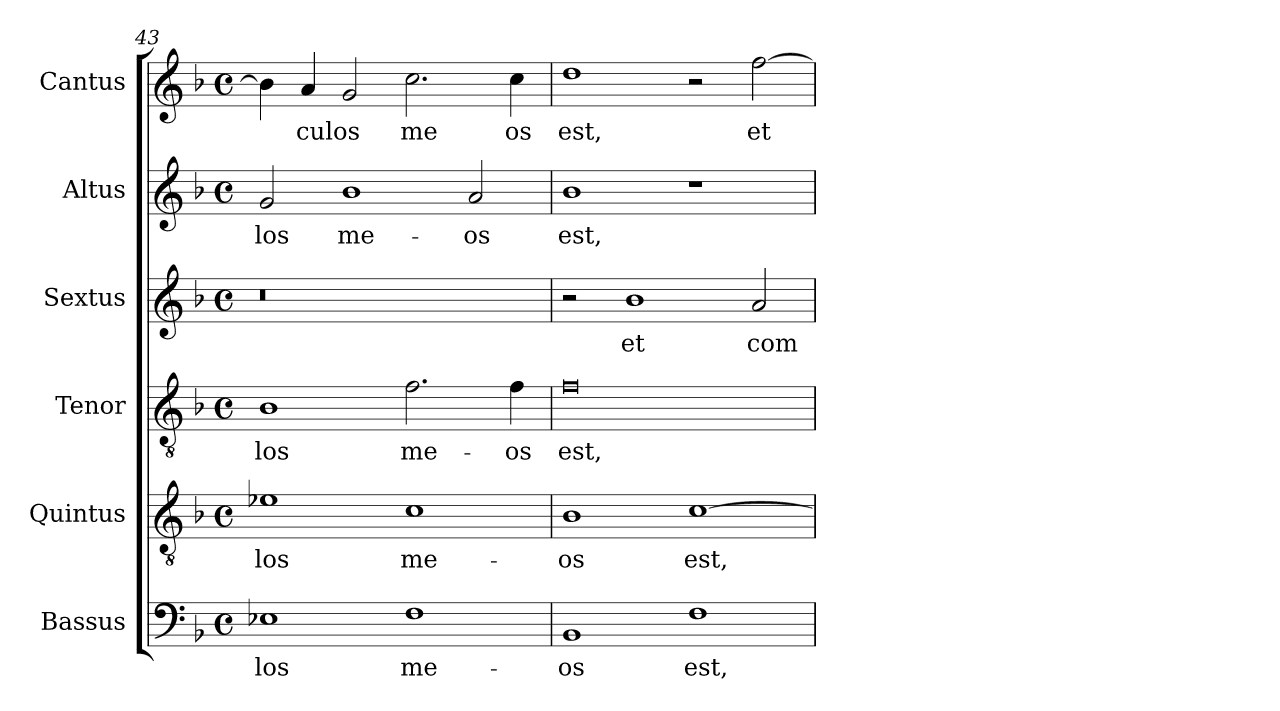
**kern	**text	**kern	**text	**kern	**text	**kern	**text	**kern	**text	**kern	**text
*part6	*part6	*part5	*part5	*part4	*part4	*part3	*part3	*part2	*part2	*part1	*part1
*staff6	*staff6	*staff5	*staff5	*staff4	*staff4	*staff3	*staff3	*staff2	*staff2	*staff1	*staff1
*I"Bassus	*	*I"Quintus	*	*I"Tenor	*	*I"Sextus	*	*I"Altus	*	*I"Cantus	*
*clefF4	*	*clefGv2	*	*clefGv2	*	*clefG2	*	*clefG2	*	*clefG2	*
*k[b-]	*	*k[b-]	*	*k[b-]	*	*k[b-]	*	*k[b-]	*	*k[b-]	*
*F:	*	*F:	*	*F:	*	*F:	*	*F:	*	*F:	*
*M4/4	*	*M4/4	*	*M4/4	*	*M4/4	*	*M4/4	*	*M4/4	*
*met(c)	*	*met(c)	*	*met(c)	*	*met(c)	*	*met(c)	*	*met(c)	*
=43	=43	=43	=43	=43	=43	=43	=43	=43	=43	=43	=43
!	!LO:LY:b:cj	!	!LO:LY:b:cj	!	!LO:LY:b:cj	!	!	!	!LO:LY:b:cj	!	!
1E-X	-los	1e-X	-los	1B-	-los	0r	.	2g/	-los	4b-\]	.
!	!	!	!	!	!	!	!	!	!	!	!LO:LY:b
.	.	.	.	.	.	.	.	.	.	4a/	culos
!	!	!	!	!	!	!	!	!	!LO:LY:b:cj	!	!
.	.	.	.	.	.	.	.	1b-	me-	2g/	.
!	!LO:LY:b:cj	!	!LO:LY:b:cj	!	!LO:LY:b:cj	!	!	!	!	!	!LO:LY:b:cj
1F	me-	1c	me-	2.f\	me-	.	.	.	.	2.cc\	me
!	!	!	!	!	!	!	!	!	!LO:LY:b:cj	!	!
.	.	.	.	.	.	.	.	2a/	-os	.	.
!	!	!	!	!	!LO:LY:b:cj	!	!	!	!	!	!LO:LY:b:cj
.	.	.	.	4f\	-os	.	.	.	.	4cc\	os
=44	=44	=44	=44	=44	=44	=44	=44	=44	=44	=44	=44
!	!LO:LY:b:cj	!	!LO:LY:b:cj	!	!LO:LY:b:cj	!	!	!	!LO:LY:b:cj	!	!LO:LY:b:cj
1BB-	-os	1B-	-os	0f	est,	2r	.	1b-	est,	1dd	est,
!	!	!	!	!	!	!	!LO:LY:b:cj	!	!	!	!
.	.	.	.	.	.	1b-	et	.	.	.	.
!	!LO:LY:b:cj	!	!LO:LY:b:cj	!	!	!	!	!	!	!	!
1F	est,	[>1c	est,	.	.	.	.	1r	.	2r	.
!	!	!	!	!	!	!	!LO:LY:b:cj	!	!	!	!LO:LY:b:cj
.	.	.	.	.	.	2a/	com-	.	.	[>2ff\	et
=	=	=	=	=	=	=	=	=	=	=	=
*-	*-	*-	*-	*-	*-	*-	*-	*-	*-	*-	*-
